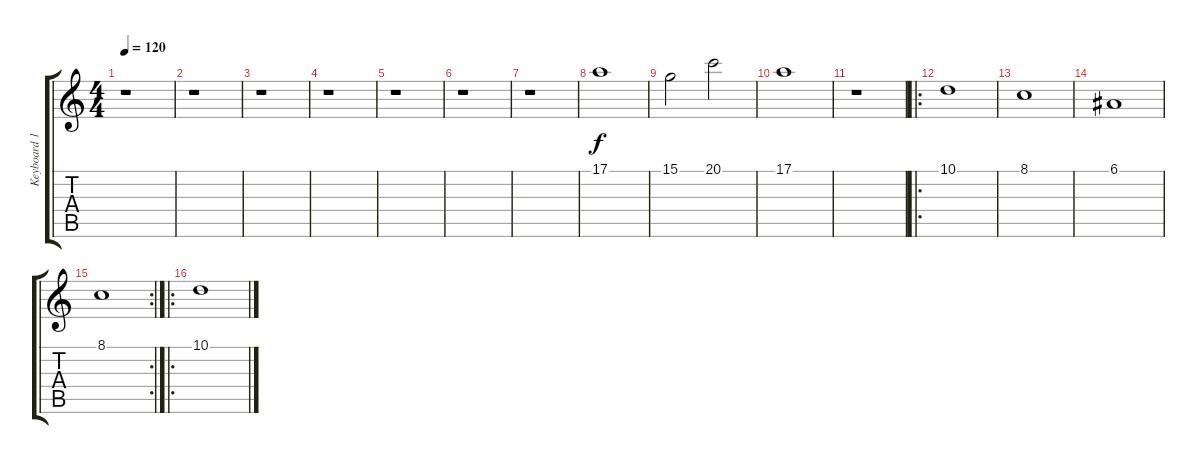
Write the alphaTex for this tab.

\track ("Keyboard 1" "Keyboard 1") {instrument stringensemble1}
\staff {score tabs}
\tuning (E4 B3 G3 D3 A2 E2) {hide}
\ts (4 4)
\tempo 120
\clef g2
\ks c
r.1{dy f} |
r.1 |
r.1 |
r.1 |
r.1 |
r.1 |
r.1 |
17.1.1{volume 13 instrument choiraahs} |
15.1.2 20.1.2 |
17.1.1 |
r.1 |
\ro
10.1.1{volume 10 instrument stringensemble1} |
8.1.1 |
6.1.1 |
\rc 2
8.1.1 |
\ro
10.1.1
